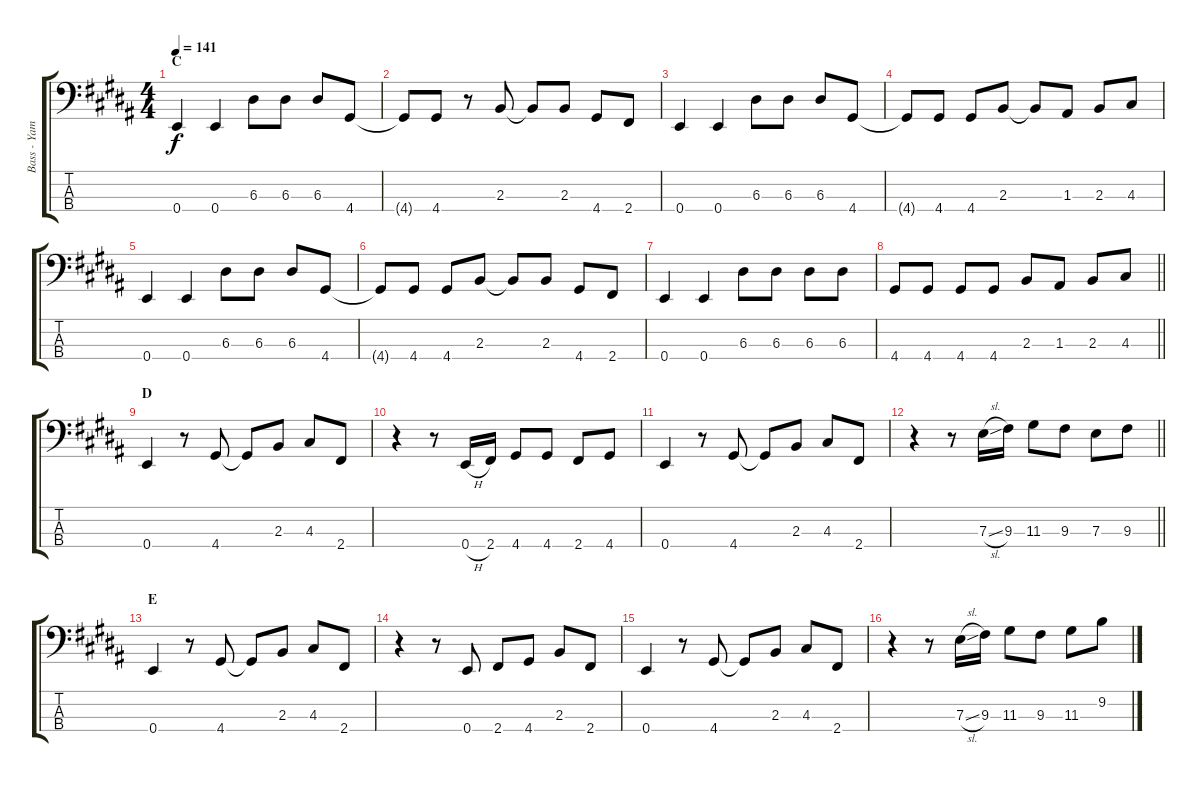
\track ("Bass - Yamada" "Bass - Yam") {instrument electricbasspick}
\staff {score tabs}
\tuning (G2 D2 A1 E1) {hide}
\ts (4 4)
\section ("" "C")
\tempo 141
\clef f4
\ks b
0.4.4{dy f} 0.4.4 6.3.8 6.3.8 6.3.8 4.4.8 |
4.4{t}.8 4.4.8 r.8 2.3.8 2.3{t}.8 2.3.8 4.4.8 2.4.8 |
0.4.4 0.4.4 6.3.8 6.3.8 6.3.8 4.4.8 |
4.4{t}.8 4.4.8 4.4.8 2.3.8 2.3{t}.8 1.3.8 2.3.8 4.3.8 |
0.4.4 0.4.4 6.3.8 6.3.8 6.3.8 4.4.8 |
4.4{t}.8 4.4.8 4.4.8 2.3.8 2.3{t}.8 2.3.8 4.4.8 2.4.8 |
0.4.4 0.4.4 6.3.8 6.3.8 6.3.8 6.3.8 |
\barLineRight lightlight
4.4.8 4.4.8 4.4.8 4.4.8 2.3.8 1.3.8 2.3.8 4.3.8 |
\section ("" "D")
0.4.4 r.8 4.4.8 4.4{t}.8 2.3.8 4.3.8 2.4.8 |
r.4 r.8 0.4{h}.16 2.4.16 4.4.8 4.4.8 2.4.8 4.4.8 |
0.4.4 r.8 4.4.8 4.4{t}.8 2.3.8 4.3.8 2.4.8 |
\barLineRight lightlight
r.4 r.8 7.3{sl}.16 9.3.16 11.3.8 9.3.8 7.3.8 9.3.8 |
\section ("" "E")
0.4.4 r.8 4.4.8 4.4{t}.8 2.3.8 4.3.8 2.4.8 |
r.4 r.8 0.4.8 2.4.8 4.4.8 2.3.8 2.4.8 |
0.4.4 r.8 4.4.8 4.4{t}.8 2.3.8 4.3.8 2.4.8 |
r.4 r.8 7.3{sl}.16 9.3.16 11.3.8 9.3.8 11.3.8 9.2.8
